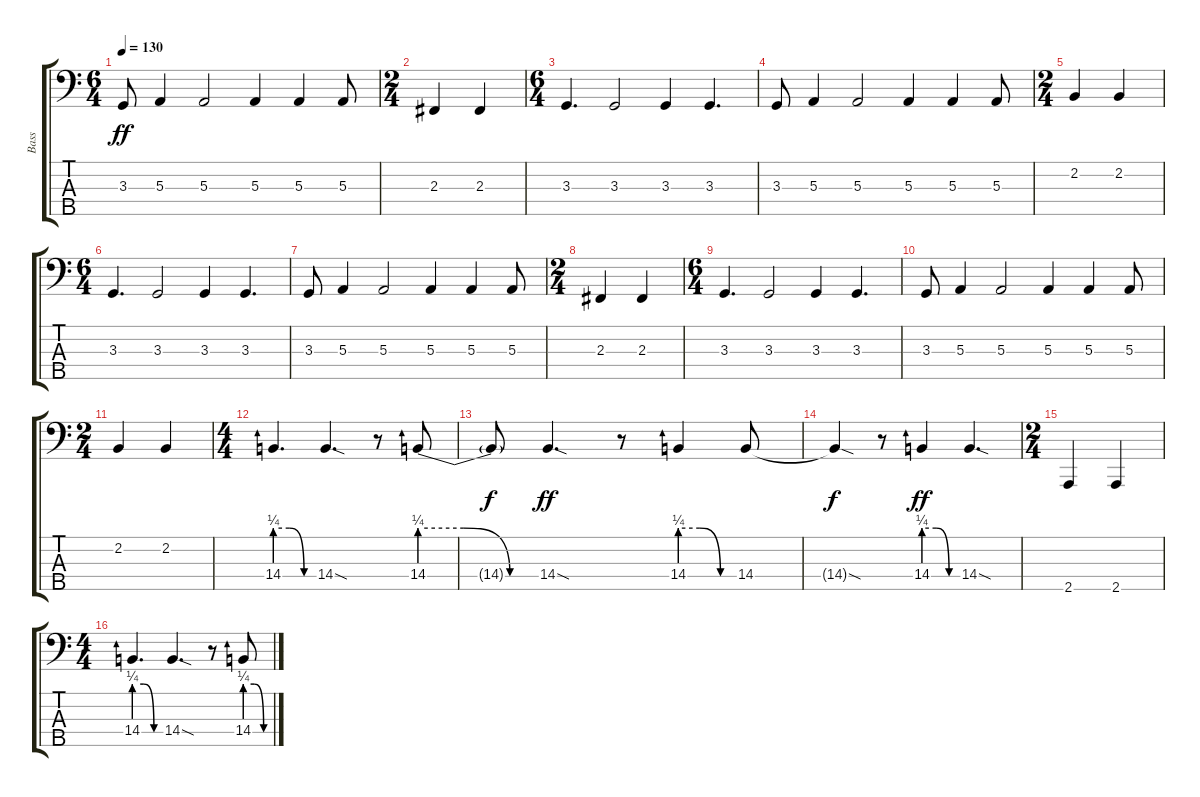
\track ("Bass" "Bass") {instrument electricbassfinger}
\staff {score tabs}
\tuning (D2 A1 E1 A0 G0) {hide}
\ts (6 4)
\tempo 130
\clef f4
\ks c
3.3.8{dy ff} 5.3.4 5.3.2 5.3.4 5.3.4 5.3.8 |
\ts (2 4)
2.3.4 2.3.4 |
\ts (6 4)
3.3.4{d} 3.3.2 3.3.4 3.3.4{d} |
3.3.8 5.3.4 5.3.2 5.3.4 5.3.4 5.3.8 |
\ts (2 4)
2.2.4 2.2.4 |
\ts (6 4)
3.3.4{d} 3.3.2 3.3.4 3.3.4{d} |
3.3.8 5.3.4 5.3.2 5.3.4 5.3.4 5.3.8 |
\ts (2 4)
2.3.4 2.3.4 |
\ts (6 4)
3.3.4{d} 3.3.2 3.3.4 3.3.4{d} |
3.3.8 5.3.4 5.3.2 5.3.4 5.3.4 5.3.8 |
\ts (2 4)
2.2.4 2.2.4 |
\ts (4 4)
14.4{be (custom 0 1 22 1 45 0 60 0)}.4{d} 14.4{sod}.4{d} r.8 14.4{be (custom 0 1 22 1 45 0 60 0)}.8 |
14.4{t}.8{dy f} 14.4{sod}.4{d dy ff} r.8 14.4{be (custom 0 1 22 1 45 0 60 0)}.4 14.4.8 |
14.4{sod t}.4{dy f} r.8 14.4{be (custom 0 1 22 1 45 0 60 0)}.4{dy ff} 14.4{sod}.4{d} |
\ts (2 4)
2.5.4 2.5.4 |
\ts (4 4)
14.4{be (custom 0 1 22 1 45 0 60 0)}.4{d} 14.4{sod}.4{d} r.8 14.4{be (custom 0 1 22 1 45 0 60 0)}.8
